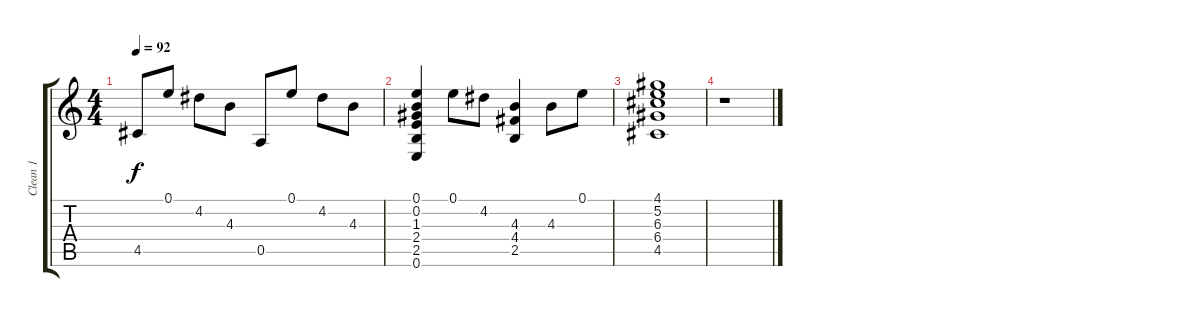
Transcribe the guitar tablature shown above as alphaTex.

\track ("Clean 1" "Clean 1") {instrument electricguitarclean}
\staff {score tabs}
\tuning (E4 B3 G3 D3 A2 E2) {hide}
\ts (4 4)
\tempo 92
\clef g2
\ks c
4.5.8{dy f} 0.1.8 4.2.8 4.3.8 0.5.8 0.1.8 4.2.8 4.3.8 |
(0.1 0.2 1.3 2.4 2.5 0.6).4 0.1.8 4.2.8 (4.3 4.4 2.5).4 4.3.8 0.1.8 |
(4.1 5.2 6.3 6.4 4.5).1 |
r.1
